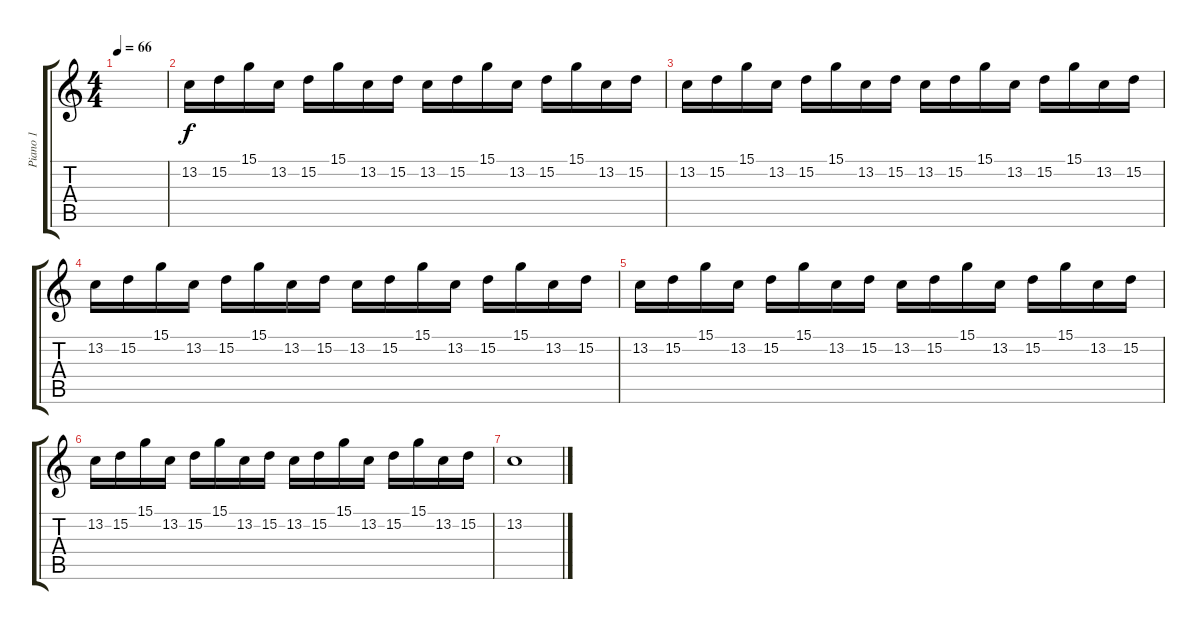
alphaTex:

\track ("Piano 1" "Piano 1") {instrument pad1newage}
\staff {score tabs}
\tuning (E4 B3 G3 D3 A2 E2) {hide}
\ts (4 4)
\tempo 66
\clef g2
\ks c
|
13.2.16 15.2.16 15.1.16 13.2.16 15.2.16 15.1.16 13.2.16 15.2.16 13.2.16 15.2.16 15.1.16 13.2.16 15.2.16 15.1.16 13.2.16 15.2.16 |
13.2.16 15.2.16 15.1.16 13.2.16 15.2.16 15.1.16 13.2.16 15.2.16 13.2.16 15.2.16 15.1.16 13.2.16 15.2.16 15.1.16 13.2.16 15.2.16 |
13.2.16 15.2.16 15.1.16 13.2.16 15.2.16 15.1.16 13.2.16 15.2.16 13.2.16 15.2.16 15.1.16 13.2.16 15.2.16 15.1.16 13.2.16 15.2.16 |
13.2.16 15.2.16 15.1.16 13.2.16 15.2.16 15.1.16 13.2.16 15.2.16 13.2.16 15.2.16 15.1.16 13.2.16 15.2.16 15.1.16 13.2.16 15.2.16 |
13.2.16 15.2.16 15.1.16 13.2.16 15.2.16 15.1.16 13.2.16 15.2.16 13.2.16 15.2.16 15.1.16 13.2.16 15.2.16 15.1.16 13.2.16 15.2.16 |
13.2.1
